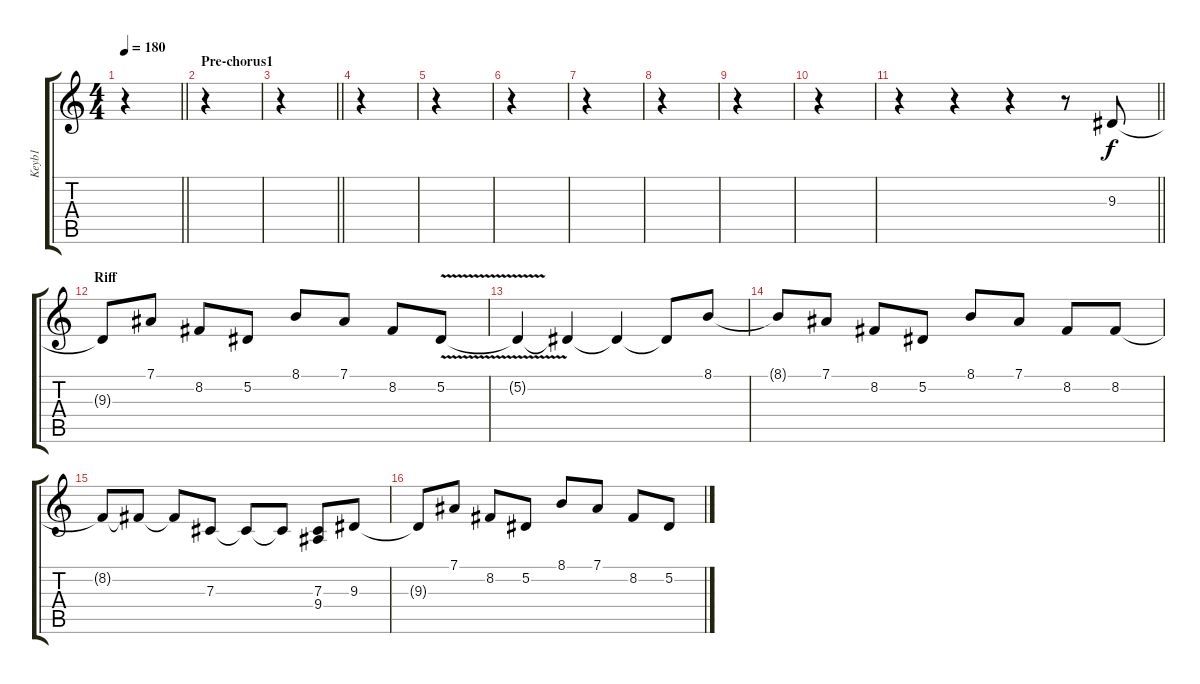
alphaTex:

\track ("Keyb1" "Keyb1") {instrument lead1square}
\staff {score tabs}
\tuning (Eb4 Bb3 Gb3 Db3 Ab2 Eb2) {hide}
\ts (4 4)
\tempo 180
\clef g2
\barLineRight lightlight
\ks c
r.4{dy f} |
\section ("" "Pre-chorus1")
r.4 |
\barLineRight lightlight
r.4 |
r.4 |
r.4 |
r.4 |
r.4 |
r.4 |
r.4 |
r.4 |
\barLineRight lightlight
r.4 r.4 r.4 r.8 9.3.8 |
\section ("" "Riff")
9.3{t}.8 7.1.8 8.2.8 5.2.8 8.1.8 7.1.8 8.2.8 5.2{v}.8 |
5.2{t}.4 5.2{t}.4 5.2{t}.4 5.2{t}.8 8.1.8 |
8.1{t}.8 7.1.8 8.2.8 5.2.8 8.1.8 7.1.8 8.2.8 8.2.8 |
8.2{t}.8 8.2{t}.8 8.2{t}.8 7.3.8 7.3{t}.8 7.3{t}.8 (7.3 9.4).8 9.3.8 |
9.3{t}.8 7.1.8 8.2.8 5.2.8 8.1.8 7.1.8 8.2.8 5.2.8
